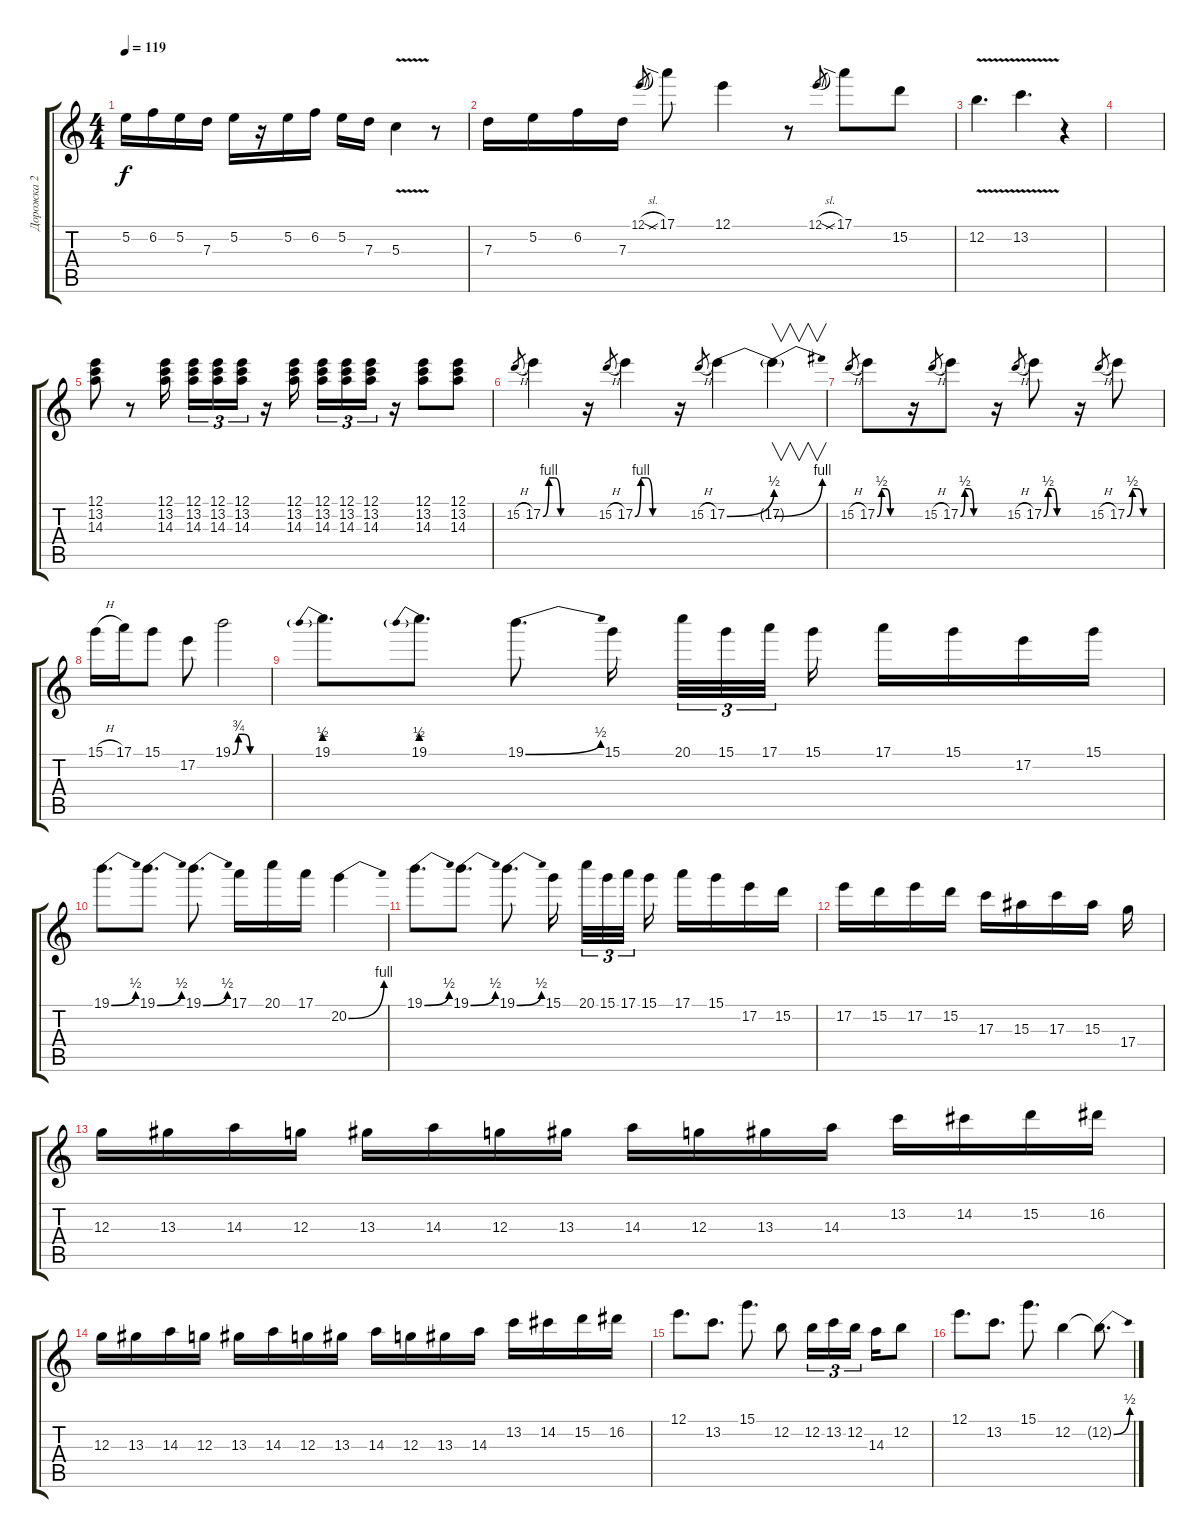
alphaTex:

\track ("Дорожка 2" "Дорожка 2") {instrument distortionguitar}
\staff {score tabs}
\tuning (E4 B3 G3 D3 A2 E2) {hide}
\ts (4 4)
\tempo 119
\clef g2
\ks c
5.2.16{dy f} 6.2.16 5.2.16 7.3.16 5.2.16 r.16 5.2.16 6.2.16 5.2.16 7.3.16 5.3{v}.4 r.8 |
7.3.16 5.2.16 6.2.16 7.3.16 12.1{sl}.8{gr} 17.1{sia}.8 12.1.4 r.8 12.1{sl}.8{gr} 17.1{sia}.8 15.2.8 |
12.2{v}.4{d} 13.2{v}.4{d} r.4 |
|
(12.1 13.2 14.3).8 r.8 (12.1 13.2 14.3).16{beam splitsecondary} (12.1 13.2 14.3).16{tu (3 2)} (12.1 13.2 14.3).16{tu (3 2)} (12.1 13.2 14.3).16{tu (3 2)} r.16 (12.1 13.2 14.3).16{beam splitsecondary} (12.1 13.2 14.3).16{tu (3 2)} (12.1 13.2 14.3).16{tu (3 2)} (12.1 13.2 14.3).16{tu (3 2)} r.16 (12.1 13.2 14.3).8 (12.1 13.2 14.3).8 |
15.2{h}.8{gr} 17.2{be (custom 0 0 10 4 20 4 30 0 60 0)}.4 r.16 15.2{h}.8{gr} 17.2{be (custom 0 0 10 4 20 4 30 0 60 0)}.4 r.16 15.2{h}.8{gr} 17.2{be (bend 0 0 60 2)}.4 17.2{be (bend 0 0 60 4) t}.4{v} |
15.2{h}.8{gr} 17.2{be (custom 0 0 10 2 20 2 30 0 60 0)}.8 r.16 15.2{h}.8{gr} 17.2{be (custom 0 0 10 2 20 2 30 0 60 0)}.8 r.16 15.2{h}.8{gr} 17.2{be (custom 0 0 10 2 20 2 30 0 60 0)}.8 r.16 15.2{h}.8{gr} 17.2{be (custom 0 0 10 2 20 2 30 0 60 0)}.8 |
15.1{h}.16 17.1.16 15.1.8 17.2.8 19.1{be (custom 0 0 10 3 20 3 30 0 60 0)}.2 |
19.1{be (prebend 0 2 60 2)}.8{d} 19.1{be (prebend 0 2 60 2)}.8{d} 19.1{be (bend 0 0 60 2)}.8{d} 15.1.16{beam splitsecondary} 20.1.32{tu (3 2)} 15.1.32{tu (3 2)} 17.1.32{tu (3 2) beam splitsecondary} 15.1.16 17.1.16 15.1.16 17.2.16 15.1.16 |
19.1{be (bend 0 0 60 2)}.8{d} 19.1{be (bend 0 0 60 2)}.8{d} 19.1{be (bend 0 0 60 2)}.8{d} 17.1.16 20.1.16 17.1.16 20.2{be (bend 0 0 60 4)}.4 |
19.1{be (bend 0 0 60 2)}.8{d} 19.1{be (bend 0 0 60 2)}.8{d} 19.1{be (bend 0 0 60 2)}.8{d} 15.1.16{beam splitsecondary} 20.1.32{tu (3 2)} 15.1.32{tu (3 2)} 17.1.32{tu (3 2) beam splitsecondary} 15.1.16 17.1.16 15.1.16 17.2.16 15.2.16 |
17.2.16 15.2.16 17.2.16 15.2.16 17.3.16 15.3.16 17.3.16 15.3.16 17.4.16 |
12.3.16 13.3.16 14.3.16 12.3.16 13.3.16 14.3.16 12.3.16 13.3.16 14.3.16 12.3.16 13.3.16 14.3.16 13.2.16 14.2.16 15.2.16 16.2.16 |
12.3.16 13.3.16 14.3.16 12.3.16 13.3.16 14.3.16 12.3.16 13.3.16 14.3.16 12.3.16 13.3.16 14.3.16 13.2.16 14.2.16 15.2.16 16.2.16 |
12.1.8{d} 13.2.8{d} 15.1.8{d} 12.2.8 12.2.16{tu (3 2)} 13.2.16{tu (3 2)} 12.2.16{tu (3 2) beam splitsecondary} 14.3.16 12.2.8 |
12.1.8{d} 13.2.8{d} 15.1.8{d} 12.2.4 12.2{be (bend 0 0 60 2) t}.8{d}
